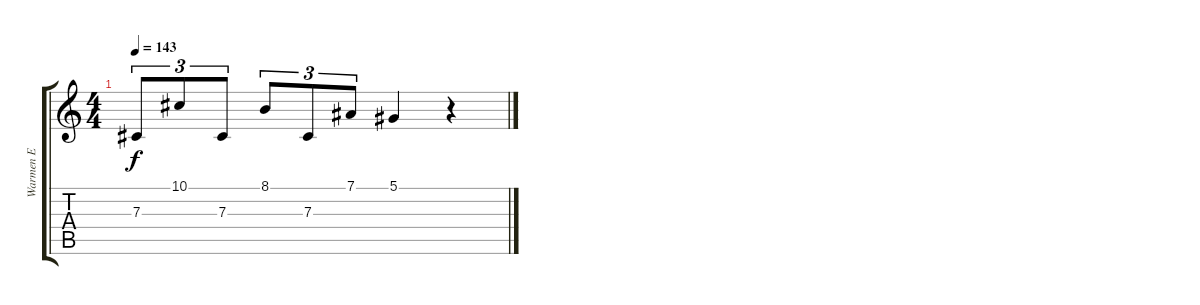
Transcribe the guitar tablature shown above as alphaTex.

\track ("Warmen E" "Warmen E") {instrument stringensemble1}
\staff {score tabs}
\tuning (Eb4 Bb3 Gb3 Db3 Ab2 Db2) {hide}
\ts (4 4)
\tempo 143
\clef g2
\ks c
7.3.8{tu (3 2) dy f} 10.1.8{tu (3 2)} 7.3.8{tu (3 2)} 8.1.8{tu (3 2)} 7.3.8{tu (3 2)} 7.1.8{tu (3 2)} 5.1.4 r.4
